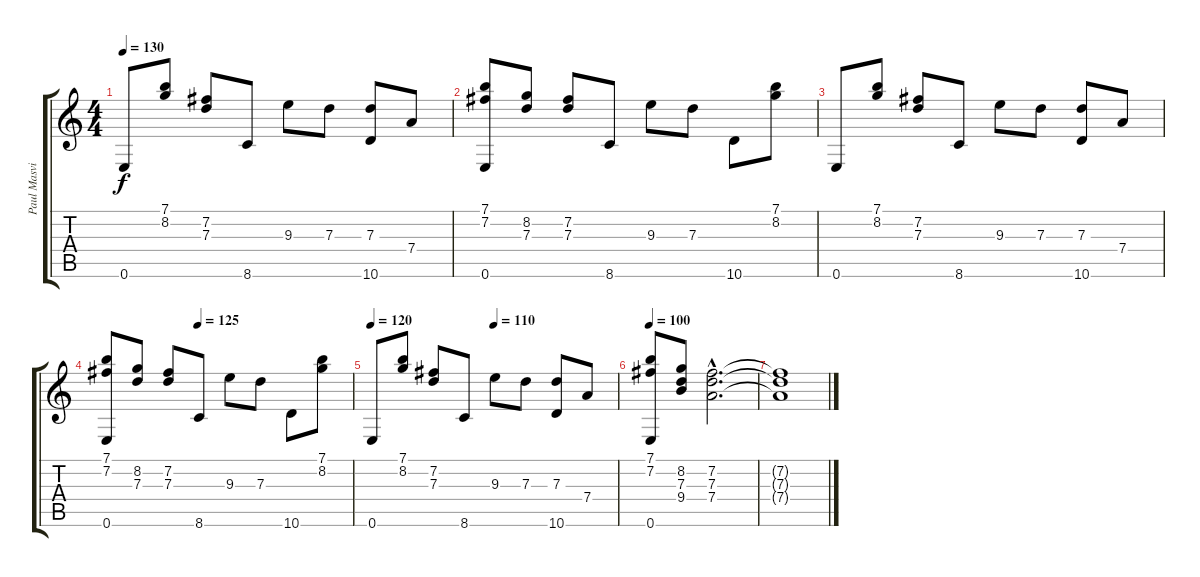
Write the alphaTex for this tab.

\track ("Paul Masvidal" "Paul Masvi") {instrument electricguitarclean}
\staff {score tabs}
\tuning (E4 B3 G3 D3 A2 E2) {hide}
\ts (4 4)
\tempo 130
\clef g2
\ks c
0.6.8{dy f} (7.1 8.2).8 (7.2 7.3).8 8.6.8 9.3.8 7.3.8 (7.3 10.6).8 7.4.8 |
(7.1 7.2 0.6).8 (8.2 7.3).8 (7.2 7.3).8 8.6.8 9.3.8 7.3.8 10.6.8 (7.1 8.2).8 |
0.6.8 (7.1 8.2).8 (7.2 7.3).8 8.6.8 9.3.8 7.3.8 (7.3 10.6).8 7.4.8 |
\tempo (125 0.375)
(7.1 7.2 0.6).8 (8.2 7.3).8 (7.2 7.3).8 8.6.8 9.3.8 7.3.8 10.6.8 (7.1 8.2).8 |
\tempo 120
\tempo (110 0.5)
0.6.8 (7.1 8.2).8 (7.2 7.3).8 8.6.8 9.3.8 7.3.8 (7.3 10.6).8 7.4.8 |
\tempo 100
(7.1 7.2 0.6).8 (8.2 7.3 9.4).8 (7.2{hac} 7.3{hac} 7.4{hac}).2{d} |
(7.2{t} 7.3{t} 7.4{t}).1
